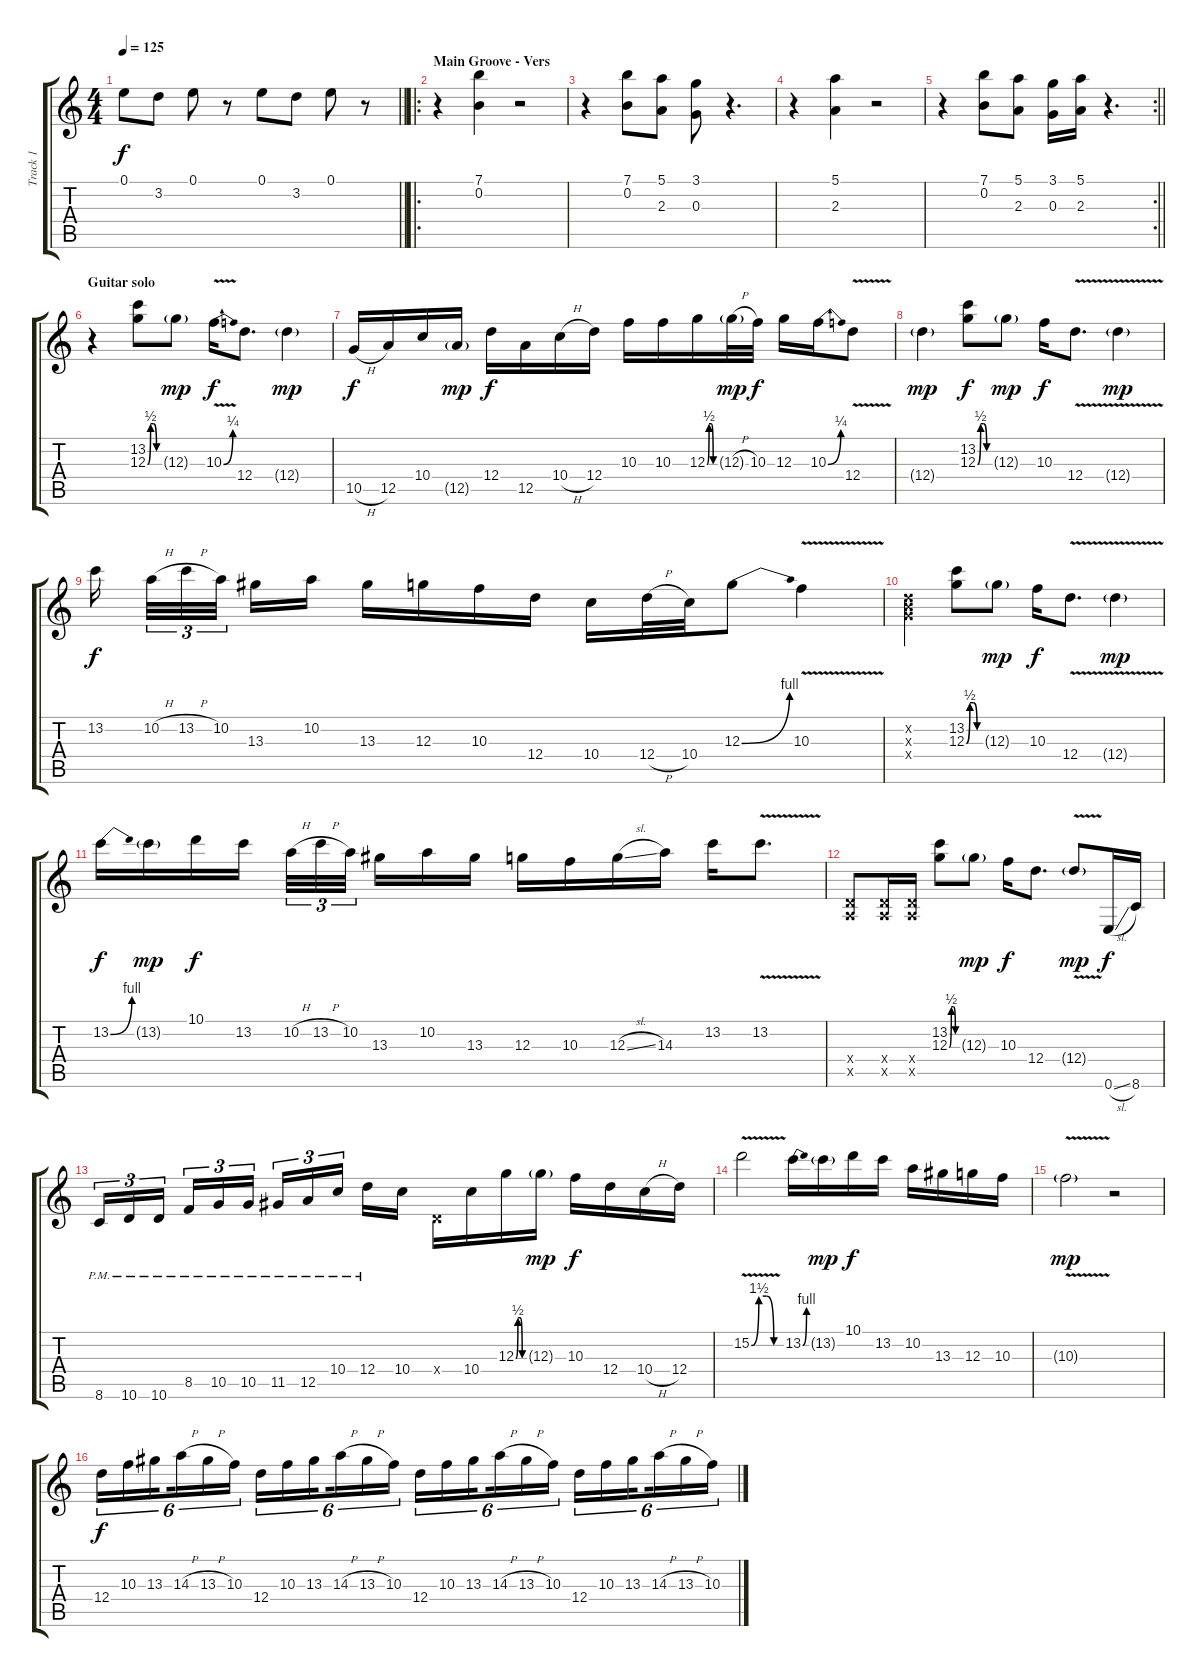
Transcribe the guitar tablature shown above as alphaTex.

\track ("Track 1" "Track 1") {instrument electricguitarclean}
\staff {score tabs}
\tuning (E4 B3 G3 D3 A2 E2) {hide}
\ts (4 4)
\tempo 125
\clef g2
\barLineRight lightlight
\ks c
0.1.8{dy f} 3.2.8 0.1.8 r.8 0.1.8 3.2.8 0.1.8 r.8 |
\ro
\section ("" "Main Groove - Vers")
r.4 (7.1 0.2).4 r.2 |
r.4 (7.1 0.2).8 (5.1 2.3).8 (3.1 0.3).8 r.4{d} |
r.4 (5.1 2.3).4 r.2 |
\rc 2
\barLineRight lightlight
r.4 (7.1 0.2).8 (5.1 2.3).8 (3.1 0.3).16 (5.1 2.3).16 r.4{d} |
\section ("" "Guitar solo")
r.4{instrument distortionguitar} (13.2 12.3{be (custom 0 0 15 2 30 2 45 0 60 0)}).8 12.3{g}.8{dy mp} 10.3{be (bend 0 0 60 1) v}.16{dy f} 12.4.8{d} 12.4{g}.4{dy mp} |
10.5{h}.16{dy f} 12.5.16 10.4.16 12.5{g}.16{dy mp} 12.4.16{dy f} 12.5.16 10.4{h}.16 12.4.16 10.3.16 10.3.16 12.3{be (custom 0 0 15 2 30 2 45 0 60 0)}.16 12.3{h g}.32{dy mp} 10.3.32{dy f} 12.3.16 10.3{be (bend 0 0 60 1)}.16 12.4{v}.8 |
12.4{g}.4{dy mp} (13.2 12.3{be (custom 0 0 15 2 30 2 45 0 60 0)}).8{dy f} 12.3{g}.8{dy mp} 10.3.16{dy f} 12.4{v}.8{d} 12.4{v g}.4{dy mp} |
13.2.16{dy f beam splitsecondary} 10.2{h}.32{tu (3 2)} 13.2{h}.32{tu (3 2)} 10.2.32{tu (3 2) beam splitsecondary} 13.3.16 10.2.16 13.3.16 12.3.16 10.3.16 12.4.16 10.4.16 12.4{h}.32 10.4.32 12.3{be (bend 0 0 60 4)}.8 10.3{v}.4 |
(0.2{x} 0.3{x} 12.4{x}).4 (13.2 12.3{be (custom 0 0 15 2 30 2 45 0 60 0)}).8 12.3{g}.8{dy mp} 10.3.16{dy f} 12.4{v}.8{d} 12.4{v g}.4{dy mp} |
13.2{be (bend 0 0 60 4)}.16{dy f} 13.2{g}.16{dy mp} 10.1.16{dy f} 13.2.16 10.2{h}.32{tu (3 2)} 13.2{h}.32{tu (3 2)} 10.2.32{tu (3 2) beam splitsecondary} 13.3.16 10.2.16 13.3.16 12.3.16 10.3.16 12.3{sl}.16 14.3.16 13.2.16 13.2{v}.8{d} |
(0.4{x} 0.5{x}).8 (0.4{x} 0.5{x}).16 (0.4{x} 0.5{x}).16 (13.2 12.3{be (custom 0 0 15 2 30 2 45 0 60 0)}).8 12.3{g}.8{dy mp} 10.3.16{dy f} 12.4.8{d} 12.4{v g}.8{dy mp} 0.6{sl}.16{dy f} 8.6.16 |
8.6{pm}.16{tu (3 2)} 10.6{pm}.16{tu (3 2)} 10.6{pm}.16{tu (3 2) beam splitsecondary} 8.5{pm}.16{tu (3 2)} 10.5{pm}.16{tu (3 2)} 10.5{pm}.16{tu (3 2)} 11.5{pm}.16{tu (3 2)} 12.5{pm}.16{tu (3 2)} 10.4{pm}.16{tu (3 2) beam splitsecondary} 12.4{pm}.16 10.4.16 0.4{x}.16 10.4.16 12.3{be (custom 0 0 15 2 30 2 45 0 60 0)}.16 12.3{g}.16{dy mp} 10.3.16{dy f} 12.4.16 10.4{h}.16 12.4.16 |
15.2{be (custom 0 0 15 6 30 6 45 0 60 0) v}.2 13.2{be (bend 0 0 60 4)}.16 13.2{g}.16{dy mp} 10.1.16{dy f} 13.2.16 10.2.16 13.3.16 12.3.16 10.3.16 |
10.3{v g}.2{dy mp} r.2 |
12.4.16{tu (6 4) dy f} 10.3.16{tu (6 4)} 13.3.16{tu (6 4) beam splitsecondary} 14.3{h}.16{tu (6 4)} 13.3{h}.16{tu (6 4)} 10.3.16{tu (6 4)} 12.4.16{tu (6 4)} 10.3.16{tu (6 4)} 13.3.16{tu (6 4) beam splitsecondary} 14.3{h}.16{tu (6 4)} 13.3{h}.16{tu (6 4)} 10.3.16{tu (6 4)} 12.4.16{tu (6 4)} 10.3.16{tu (6 4)} 13.3.16{tu (6 4) beam splitsecondary} 14.3{h}.16{tu (6 4)} 13.3{h}.16{tu (6 4)} 10.3.16{tu (6 4)} 12.4.16{tu (6 4)} 10.3.16{tu (6 4)} 13.3.16{tu (6 4) beam splitsecondary} 14.3{h}.16{tu (6 4)} 13.3{h}.16{tu (6 4)} 10.3.16{tu (6 4)}
